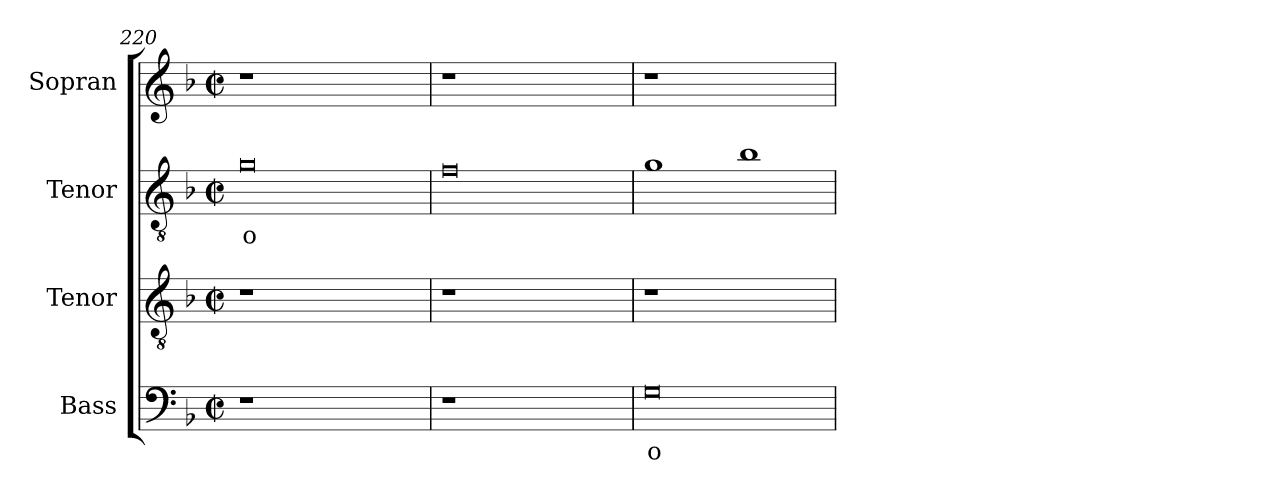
**kern	**text	**kern	**kern	**text	**kern
*part4	*part4	*part3	*part2	*part2	*part1
*staff4	*staff4	*staff3	*staff2	*staff2	*staff1
*I"Bass	*	*I"Tenor	*I"Tenor	*	*I"Sopran
*	*	*I'Tenor	*	*	*
!!LO:PB:g=z
*clefF4	*	*clefGv2	*clefGv2	*	*clefG2
*	*	*ITrd7c12	*ITrd7c12	*	*
*k[b-]	*	*k[b-]	*k[b-]	*	*k[b-]
*F:	*	*F:	*F:	*	*F:
*M2/2	*	*M2/2	*M2/2	*	*M2/2
*met(c|)	*	*met(c|)	*met(c|)	*	*met(c|)
=220	=220	=220	=220	=220	=220
!LO:N:vis=1	!	!LO:N:vis=1	!	!	!
!	!	!	!	!LO:LY:b:color=#000000	!LO:N:vis=1
1r	.	1r	0Gi	o	1r
1ryy	.	1ryy	.	.	1ryy
=221	=221	=221	=221	=221	=221
!LO:N:vis=1	!	!LO:N:vis=1	!	!	!LO:N:vis=1
1r	.	1r	0Fi	.	1r
1ryy	.	1ryy	.	.	1ryy
=222	=222	=222	=222	=222	=222
!	!LO:LY:b:color=#000000	!LO:N:vis=1	!	!	!LO:N:vis=1
0Gi	o	1r	1Gi	.	1r
.	.	1ryy	1B-i	.	1ryy
=	=	=	=	=	=
*-	*-	*-	*-	*-	*-
